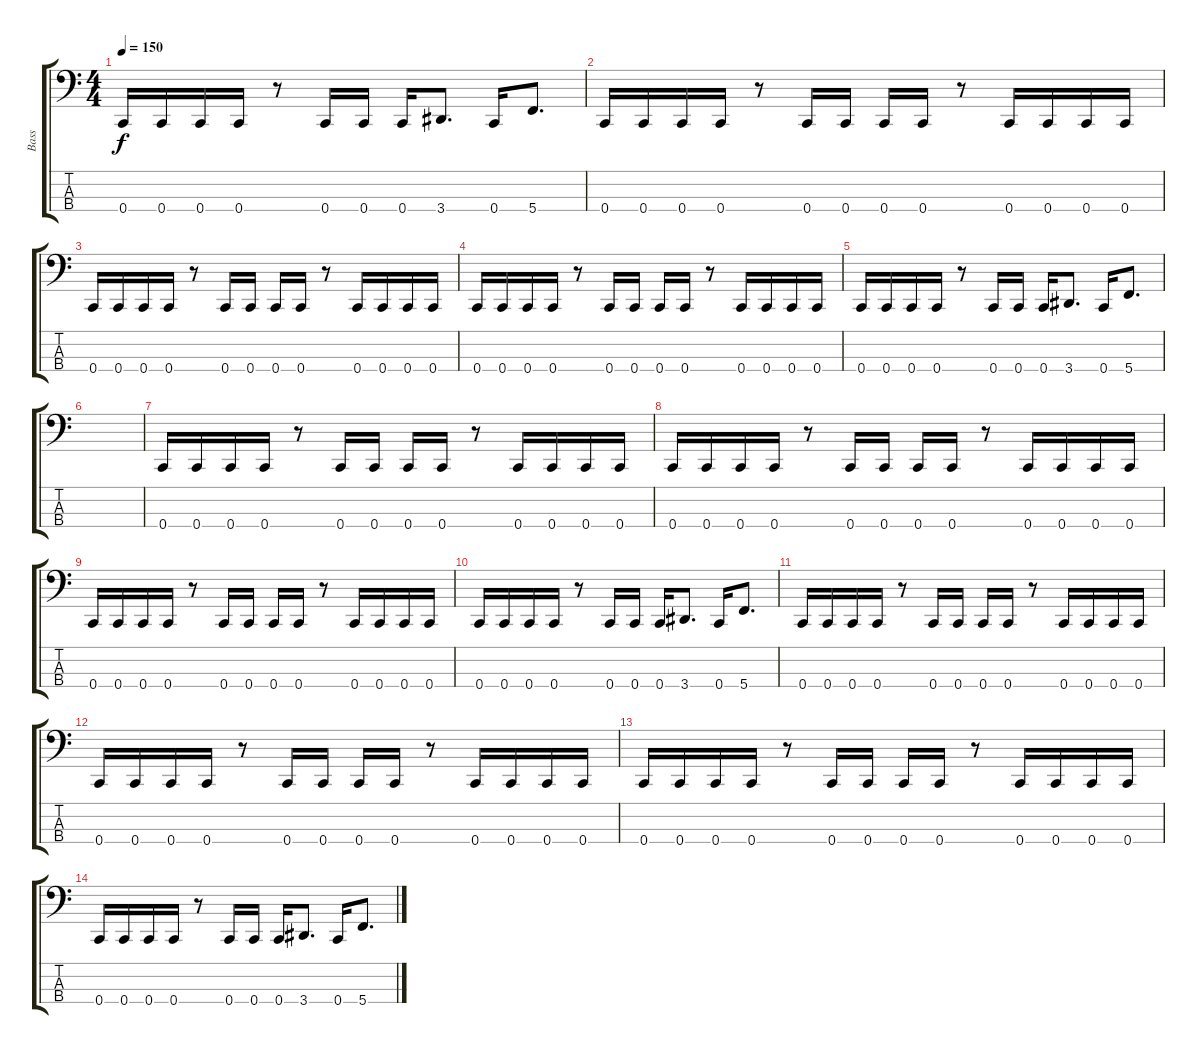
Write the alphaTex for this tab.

\track ("Bass" "Bass") {instrument electricbassfinger}
\staff {score tabs}
\tuning (F2 C2 G1 C1) {hide}
\ts (4 4)
\tempo 150
\clef f4
\ks c
0.4.16{dy f} 0.4.16 0.4.16 0.4.16 r.8 0.4.16 0.4.16 0.4.16 3.4.8{d} 0.4.16 5.4.8{d} |
0.4.16 0.4.16 0.4.16 0.4.16 r.8 0.4.16 0.4.16 0.4.16 0.4.16 r.8 0.4.16 0.4.16 0.4.16 0.4.16 |
0.4.16 0.4.16 0.4.16 0.4.16 r.8 0.4.16 0.4.16 0.4.16 0.4.16 r.8 0.4.16 0.4.16 0.4.16 0.4.16 |
0.4.16 0.4.16 0.4.16 0.4.16 r.8 0.4.16 0.4.16 0.4.16 0.4.16 r.8 0.4.16 0.4.16 0.4.16 0.4.16 |
0.4.16 0.4.16 0.4.16 0.4.16 r.8 0.4.16 0.4.16 0.4.16 3.4.8{d} 0.4.16 5.4.8{d} |
|
0.4.16 0.4.16 0.4.16 0.4.16 r.8 0.4.16 0.4.16 0.4.16 0.4.16 r.8 0.4.16 0.4.16 0.4.16 0.4.16 |
0.4.16 0.4.16 0.4.16 0.4.16 r.8 0.4.16 0.4.16 0.4.16 0.4.16 r.8 0.4.16 0.4.16 0.4.16 0.4.16 |
0.4.16 0.4.16 0.4.16 0.4.16 r.8 0.4.16 0.4.16 0.4.16 0.4.16 r.8 0.4.16 0.4.16 0.4.16 0.4.16 |
0.4.16 0.4.16 0.4.16 0.4.16 r.8 0.4.16 0.4.16 0.4.16 3.4.8{d} 0.4.16 5.4.8{d} |
0.4.16 0.4.16 0.4.16 0.4.16 r.8 0.4.16 0.4.16 0.4.16 0.4.16 r.8 0.4.16 0.4.16 0.4.16 0.4.16 |
0.4.16 0.4.16 0.4.16 0.4.16 r.8 0.4.16 0.4.16 0.4.16 0.4.16 r.8 0.4.16 0.4.16 0.4.16 0.4.16 |
0.4.16 0.4.16 0.4.16 0.4.16 r.8 0.4.16 0.4.16 0.4.16 0.4.16 r.8 0.4.16 0.4.16 0.4.16 0.4.16 |
0.4.16 0.4.16 0.4.16 0.4.16 r.8 0.4.16 0.4.16 0.4.16 3.4.8{d} 0.4.16 5.4.8{d}
